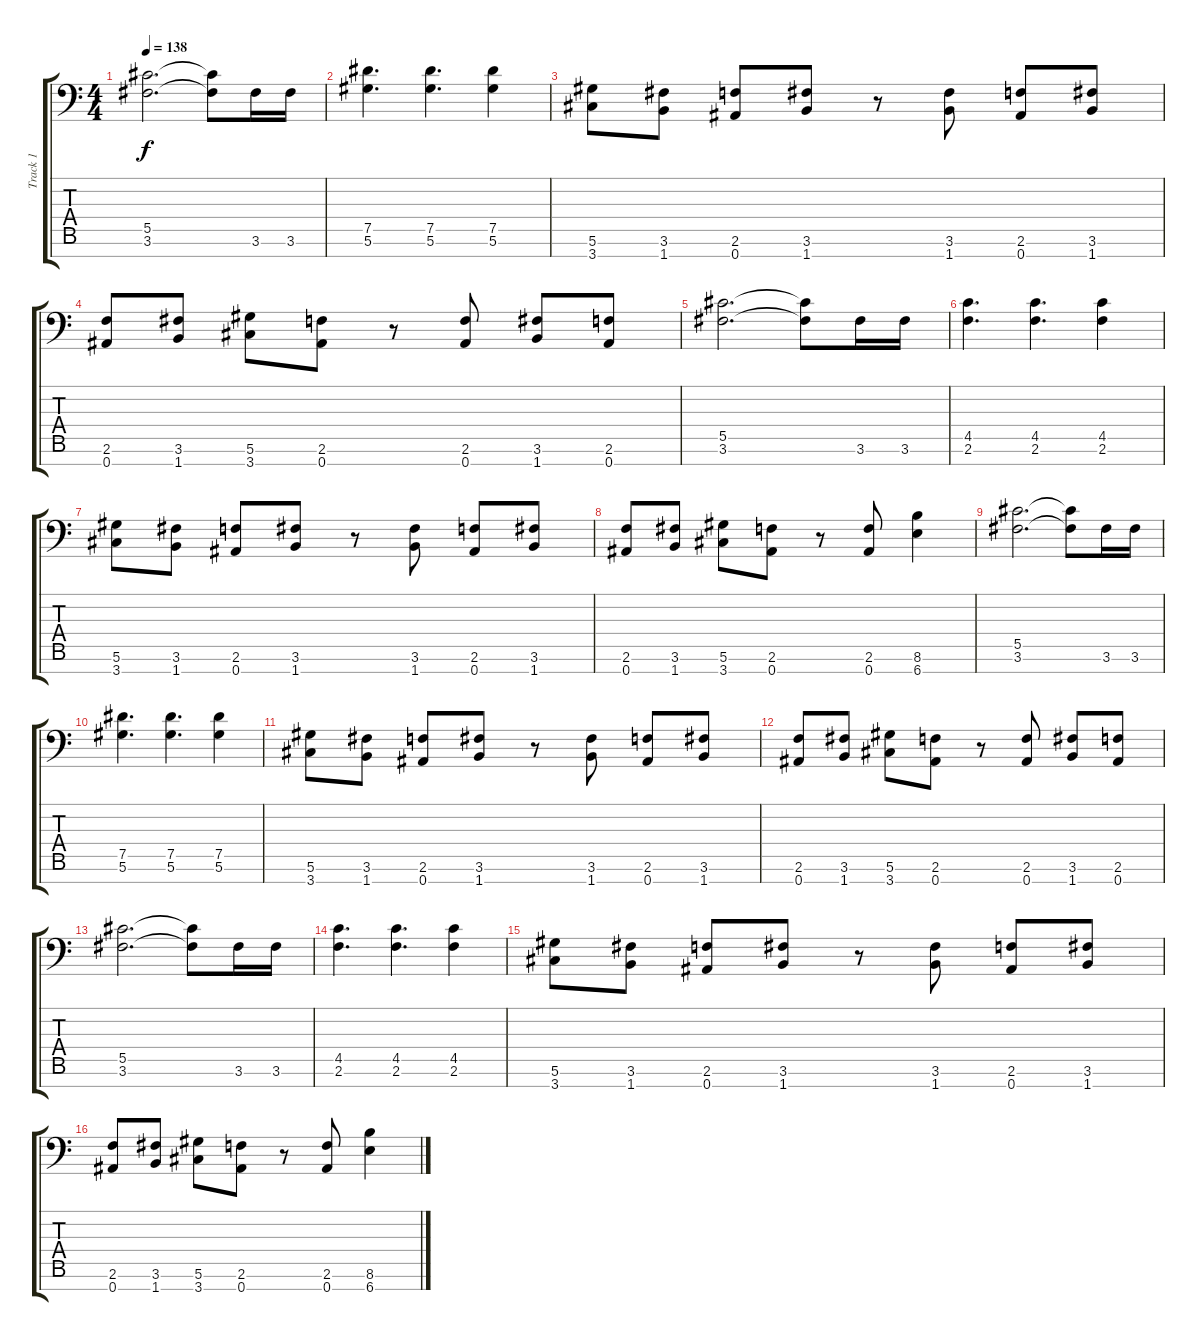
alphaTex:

\track ("Track 1" "Track 1") {instrument distortionguitar}
\staff {score tabs}
\tuning (Eb4 Bb3 Gb3 Db3 Ab2 Eb2 Bb1) {hide}
\ts (4 4)
\tempo 138
\clef f4
\ks c
(5.5 3.6).2{d dy f} (5.5{t} 3.6{t}).8 3.6.16 3.6.16 |
(7.5 5.6).4{d} (7.5 5.6).4{d} (7.5 5.6).4 |
(5.6 3.7).8 (3.6 1.7).8 (2.6 0.7).8 (3.6 1.7).8 r.8 (3.6 1.7).8 (2.6 0.7).8 (3.6 1.7).8 |
(2.6 0.7).8 (3.6 1.7).8 (5.6 3.7).8 (2.6 0.7).8 r.8 (2.6 0.7).8 (3.6 1.7).8 (2.6 0.7).8 |
(5.5 3.6).2{d} (5.5{t} 3.6{t}).8 3.6.16 3.6.16 |
(4.5 2.6).4{d} (4.5 2.6).4{d} (4.5 2.6).4 |
(5.6 3.7).8 (3.6 1.7).8 (2.6 0.7).8 (3.6 1.7).8 r.8 (3.6 1.7).8 (2.6 0.7).8 (3.6 1.7).8 |
(2.6 0.7).8 (3.6 1.7).8 (5.6 3.7).8 (2.6 0.7).8 r.8 (2.6 0.7).8 (8.6 6.7).4 |
(5.5 3.6).2{d} (5.5{t} 3.6{t}).8 3.6.16 3.6.16 |
(7.5 5.6).4{d} (7.5 5.6).4{d} (7.5 5.6).4 |
(5.6 3.7).8 (3.6 1.7).8 (2.6 0.7).8 (3.6 1.7).8 r.8 (3.6 1.7).8 (2.6 0.7).8 (3.6 1.7).8 |
(2.6 0.7).8 (3.6 1.7).8 (5.6 3.7).8 (2.6 0.7).8 r.8 (2.6 0.7).8 (3.6 1.7).8 (2.6 0.7).8 |
(5.5 3.6).2{d} (5.5{t} 3.6{t}).8 3.6.16 3.6.16 |
(4.5 2.6).4{d} (4.5 2.6).4{d} (4.5 2.6).4 |
(5.6 3.7).8 (3.6 1.7).8 (2.6 0.7).8 (3.6 1.7).8 r.8 (3.6 1.7).8 (2.6 0.7).8 (3.6 1.7).8 |
(2.6 0.7).8 (3.6 1.7).8 (5.6 3.7).8 (2.6 0.7).8 r.8 (2.6 0.7).8 (8.6 6.7).4
